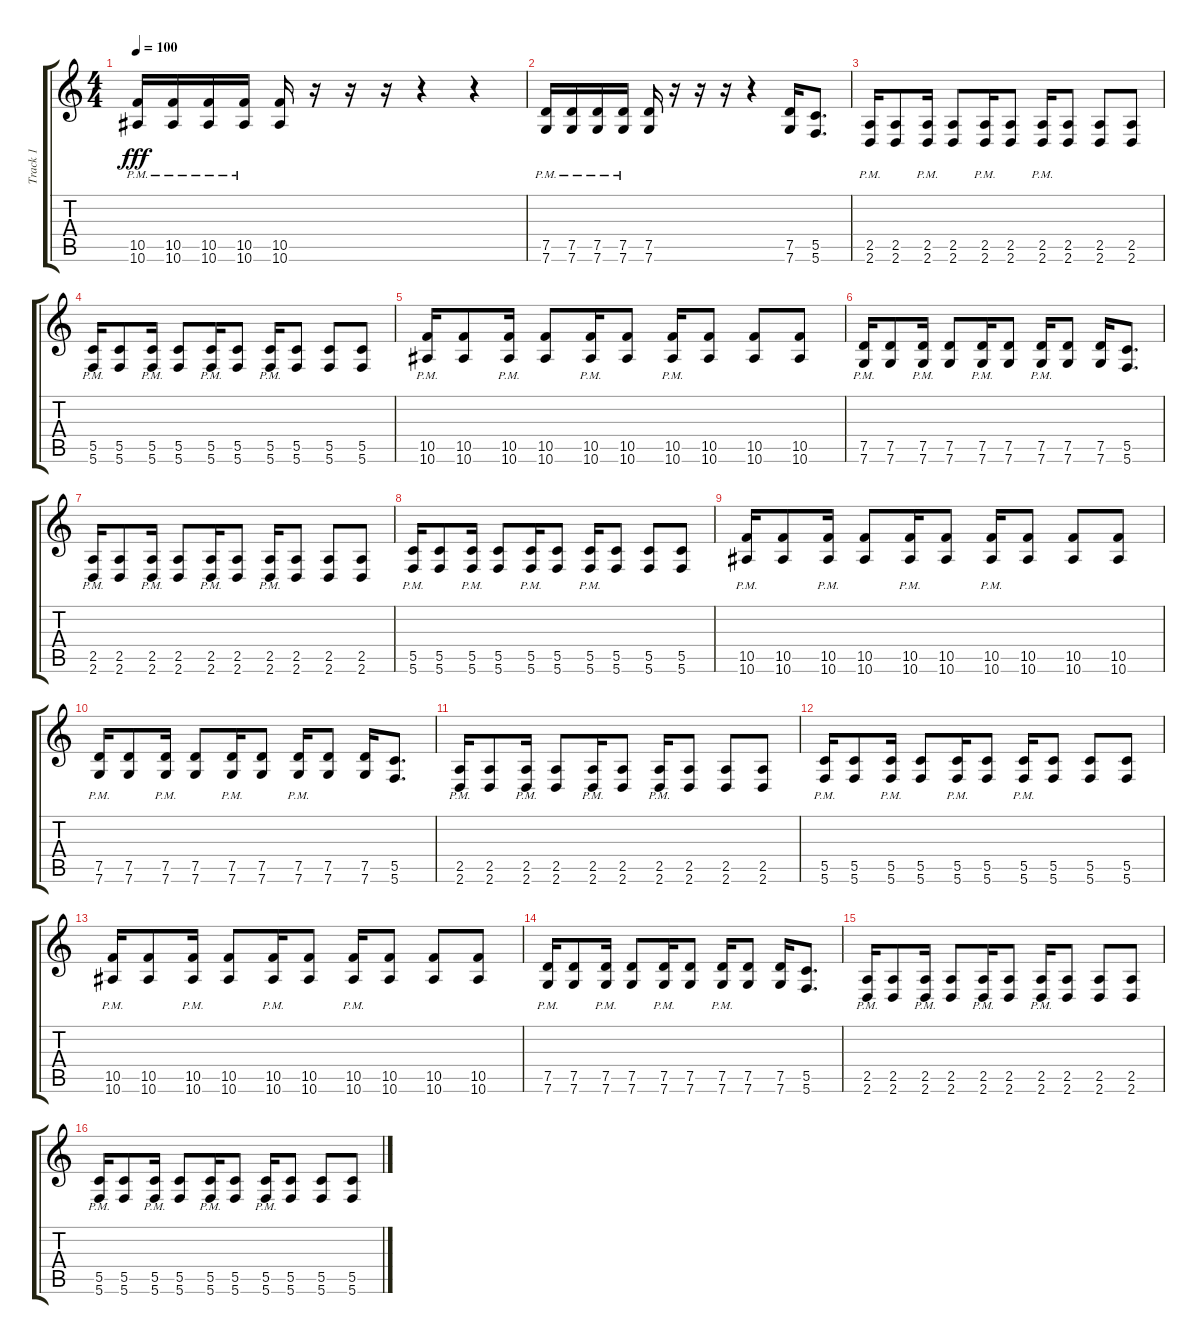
\track ("Track 1" "Track 1") {instrument overdrivenguitar}
\staff {score tabs}
\tuning (D4 A3 F3 C3 G2 C2) {hide}
\ts (4 4)
\tempo 100
\clef g2
\ks c
(10.5{pm} 10.6{pm}).16{dy fff} (10.5{pm} 10.6{pm}).16 (10.5{pm} 10.6{pm}).16 (10.5{pm} 10.6{pm}).16 (10.5 10.6).16 r.16 r.16 r.16 r.4 r.4 |
(7.5{pm} 7.6{pm}).16 (7.5{pm} 7.6{pm}).16 (7.5{pm} 7.6{pm}).16 (7.5{pm} 7.6{pm}).16 (7.5 7.6).16 r.16 r.16 r.16 r.4 (7.5 7.6).16 (5.5 5.6).8{d} |
(2.5{pm} 2.6{pm}).16 (2.5 2.6).8 (2.5{pm} 2.6{pm}).16 (2.5 2.6).8 (2.5{pm} 2.6{pm}).16 (2.5 2.6).8 (2.5{pm} 2.6{pm}).16 (2.5 2.6).8 (2.5 2.6).8 (2.5 2.6).8 |
(5.5{pm} 5.6{pm}).16 (5.5 5.6).8 (5.5{pm} 5.6{pm}).16 (5.5 5.6).8 (5.5{pm} 5.6{pm}).16 (5.5 5.6).8 (5.5{pm} 5.6{pm}).16 (5.5 5.6).8 (5.5 5.6).8 (5.5 5.6).8 |
(10.5{pm} 10.6{pm}).16 (10.5 10.6).8 (10.5{pm} 10.6{pm}).16 (10.5 10.6).8 (10.5{pm} 10.6{pm}).16 (10.5 10.6).8 (10.5{pm} 10.6{pm}).16 (10.5 10.6).8 (10.5 10.6).8 (10.5 10.6).8 |
(7.5{pm} 7.6{pm}).16 (7.5 7.6).8 (7.5{pm} 7.6{pm}).16 (7.5 7.6).8 (7.5{pm} 7.6{pm}).16 (7.5 7.6).8 (7.5{pm} 7.6{pm}).16 (7.5 7.6).8 (7.5 7.6).16 (5.5 5.6).8{d} |
(2.5{pm} 2.6{pm}).16 (2.5 2.6).8 (2.5{pm} 2.6{pm}).16 (2.5 2.6).8 (2.5{pm} 2.6{pm}).16 (2.5 2.6).8 (2.5{pm} 2.6{pm}).16 (2.5 2.6).8 (2.5 2.6).8 (2.5 2.6).8 |
(5.5{pm} 5.6{pm}).16 (5.5 5.6).8 (5.5{pm} 5.6{pm}).16 (5.5 5.6).8 (5.5{pm} 5.6{pm}).16 (5.5 5.6).8 (5.5{pm} 5.6{pm}).16 (5.5 5.6).8 (5.5 5.6).8 (5.5 5.6).8 |
(10.5{pm} 10.6{pm}).16 (10.5 10.6).8 (10.5{pm} 10.6{pm}).16 (10.5 10.6).8 (10.5{pm} 10.6{pm}).16 (10.5 10.6).8 (10.5{pm} 10.6{pm}).16 (10.5 10.6).8 (10.5 10.6).8 (10.5 10.6).8 |
(7.5{pm} 7.6{pm}).16 (7.5 7.6).8 (7.5{pm} 7.6{pm}).16 (7.5 7.6).8 (7.5{pm} 7.6{pm}).16 (7.5 7.6).8 (7.5{pm} 7.6{pm}).16 (7.5 7.6).8 (7.5 7.6).16 (5.5 5.6).8{d} |
(2.5{pm} 2.6{pm}).16 (2.5 2.6).8 (2.5{pm} 2.6{pm}).16 (2.5 2.6).8 (2.5{pm} 2.6{pm}).16 (2.5 2.6).8 (2.5{pm} 2.6{pm}).16 (2.5 2.6).8 (2.5 2.6).8 (2.5 2.6).8 |
(5.5{pm} 5.6{pm}).16 (5.5 5.6).8 (5.5{pm} 5.6{pm}).16 (5.5 5.6).8 (5.5{pm} 5.6{pm}).16 (5.5 5.6).8 (5.5{pm} 5.6{pm}).16 (5.5 5.6).8 (5.5 5.6).8 (5.5 5.6).8 |
(10.5{pm} 10.6{pm}).16 (10.5 10.6).8 (10.5{pm} 10.6{pm}).16 (10.5 10.6).8 (10.5{pm} 10.6{pm}).16 (10.5 10.6).8 (10.5{pm} 10.6{pm}).16 (10.5 10.6).8 (10.5 10.6).8 (10.5 10.6).8 |
(7.5{pm} 7.6{pm}).16 (7.5 7.6).8 (7.5{pm} 7.6{pm}).16 (7.5 7.6).8 (7.5{pm} 7.6{pm}).16 (7.5 7.6).8 (7.5{pm} 7.6{pm}).16 (7.5 7.6).8 (7.5 7.6).16 (5.5 5.6).8{d} |
(2.5{pm} 2.6{pm}).16 (2.5 2.6).8 (2.5{pm} 2.6{pm}).16 (2.5 2.6).8 (2.5{pm} 2.6{pm}).16 (2.5 2.6).8 (2.5{pm} 2.6{pm}).16 (2.5 2.6).8 (2.5 2.6).8 (2.5 2.6).8 |
(5.5{pm} 5.6{pm}).16 (5.5 5.6).8 (5.5{pm} 5.6{pm}).16 (5.5 5.6).8 (5.5{pm} 5.6{pm}).16 (5.5 5.6).8 (5.5{pm} 5.6{pm}).16 (5.5 5.6).8 (5.5 5.6).8 (5.5 5.6).8
